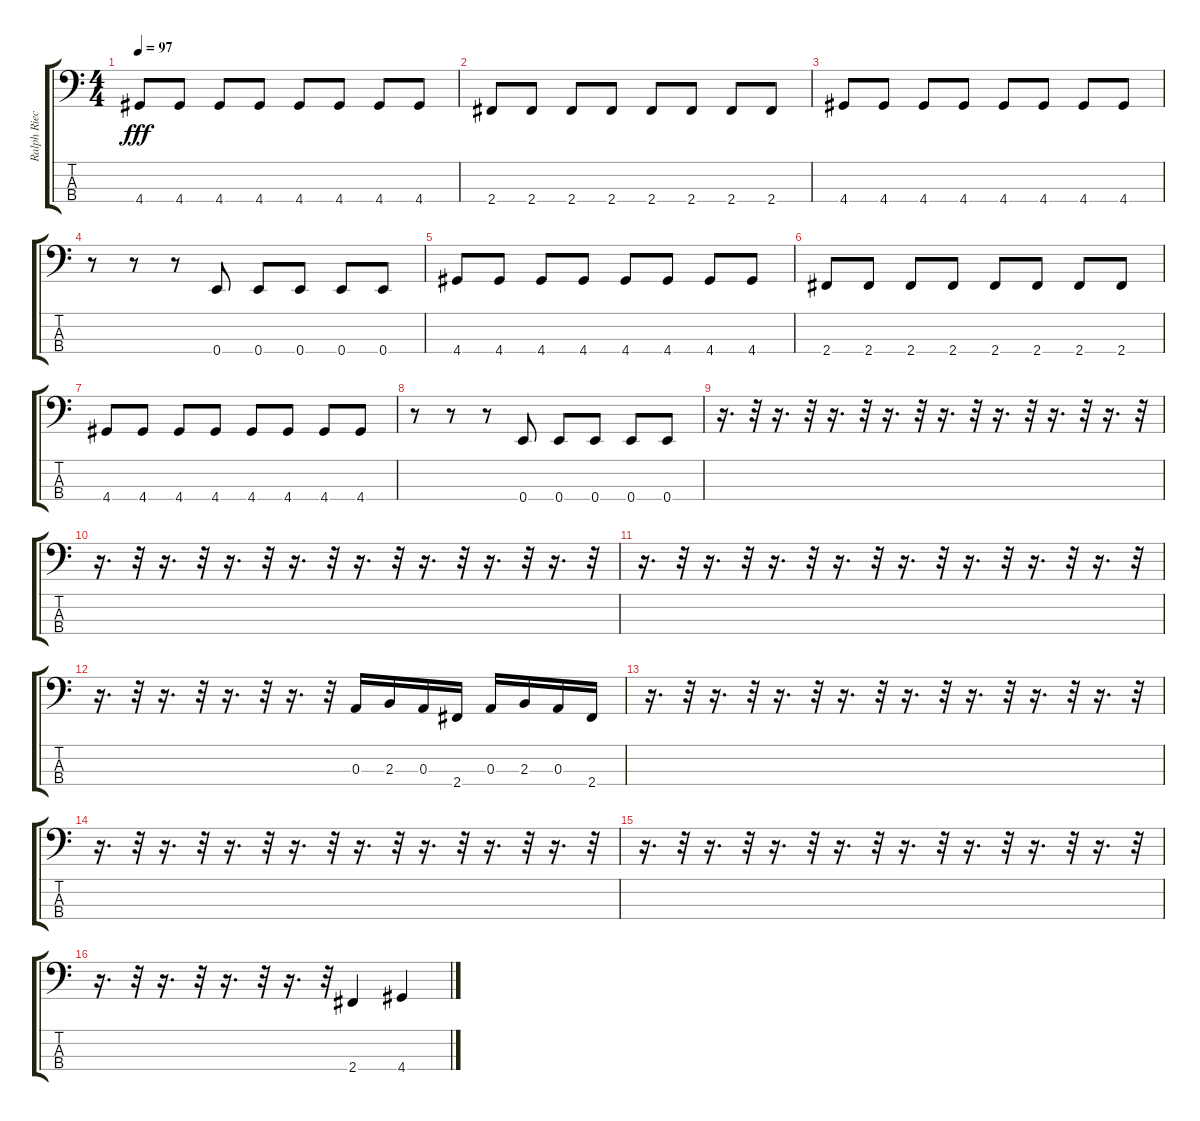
\track ("Ralph Rieckermann - Bass Guitar" "Ralph Riec") {instrument electricbassfinger}
\staff {score tabs}
\tuning (G2 D2 A1 E1) {hide}
\ts (4 4)
\tempo 97
\clef f4
\ks c
4.4.8{dy fff} 4.4.8 4.4.8 4.4.8 4.4.8 4.4.8 4.4.8 4.4.8 |
2.4.8 2.4.8 2.4.8 2.4.8 2.4.8 2.4.8 2.4.8 2.4.8 |
4.4.8 4.4.8 4.4.8 4.4.8 4.4.8 4.4.8 4.4.8 4.4.8 |
r.8 r.8 r.8 0.4.8 0.4.8 0.4.8 0.4.8 0.4.8 |
4.4.8 4.4.8 4.4.8 4.4.8 4.4.8 4.4.8 4.4.8 4.4.8 |
2.4.8 2.4.8 2.4.8 2.4.8 2.4.8 2.4.8 2.4.8 2.4.8 |
4.4.8 4.4.8 4.4.8 4.4.8 4.4.8 4.4.8 4.4.8 4.4.8 |
r.8 r.8 r.8 0.4.8 0.4.8 0.4.8 0.4.8 0.4.8 |
r.16{d} r.32 r.16{d} r.32 r.16{d} r.32 r.16{d} r.32 r.16{d} r.32 r.16{d} r.32 r.16{d} r.32 r.16{d} r.32 |
r.16{d} r.32 r.16{d} r.32 r.16{d} r.32 r.16{d} r.32 r.16{d} r.32 r.16{d} r.32 r.16{d} r.32 r.16{d} r.32 |
r.16{d} r.32 r.16{d} r.32 r.16{d} r.32 r.16{d} r.32 r.16{d} r.32 r.16{d} r.32 r.16{d} r.32 r.16{d} r.32 |
r.16{d} r.32 r.16{d} r.32 r.16{d} r.32 r.16{d} r.32 0.3.16 2.3.16 0.3.16 2.4.16 0.3.16 2.3.16 0.3.16 2.4.16 |
r.16{d} r.32 r.16{d} r.32 r.16{d} r.32 r.16{d} r.32 r.16{d} r.32 r.16{d} r.32 r.16{d} r.32 r.16{d} r.32 |
r.16{d} r.32 r.16{d} r.32 r.16{d} r.32 r.16{d} r.32 r.16{d} r.32 r.16{d} r.32 r.16{d} r.32 r.16{d} r.32 |
r.16{d} r.32 r.16{d} r.32 r.16{d} r.32 r.16{d} r.32 r.16{d} r.32 r.16{d} r.32 r.16{d} r.32 r.16{d} r.32 |
r.16{d} r.32 r.16{d} r.32 r.16{d} r.32 r.16{d} r.32 2.4.4 4.4.4
